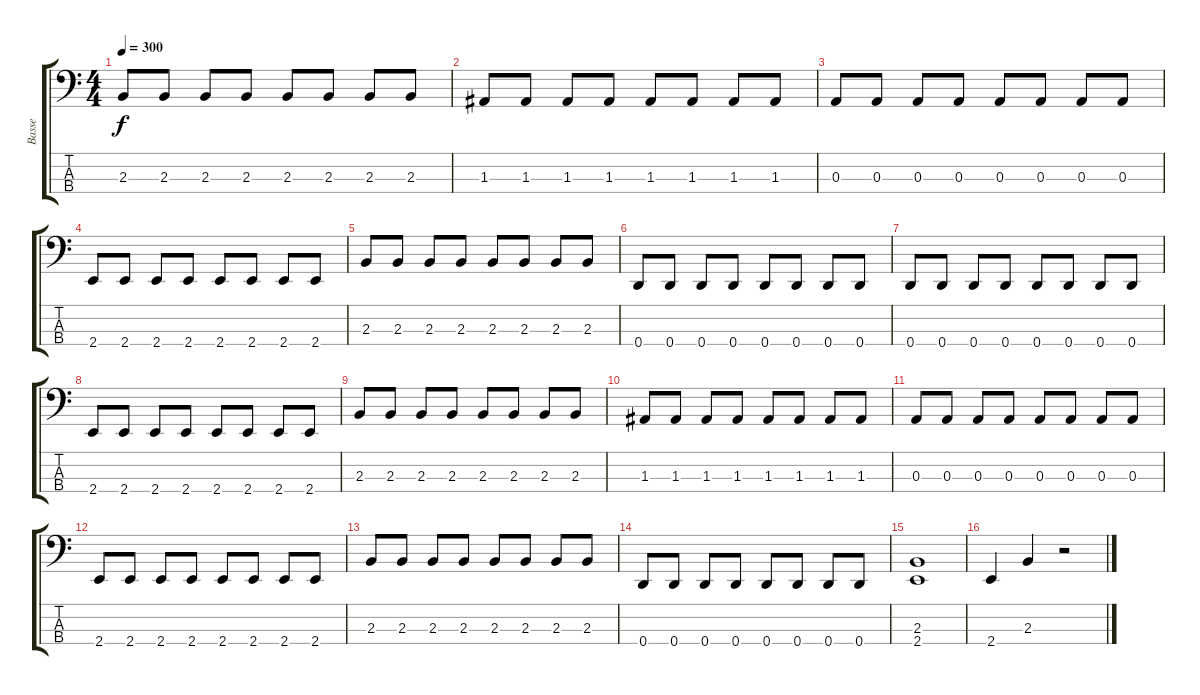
\track ("Basse" "Basse") {instrument slapbass1}
\staff {score tabs}
\tuning (G2 D2 A1 D1) {hide}
\ts (4 4)
\tempo 300
\clef f4
\ks c
2.3.8{dy f} 2.3.8 2.3.8 2.3.8 2.3.8 2.3.8 2.3.8 2.3.8 |
1.3.8 1.3.8 1.3.8 1.3.8 1.3.8 1.3.8 1.3.8 1.3.8 |
0.3.8 0.3.8 0.3.8 0.3.8 0.3.8 0.3.8 0.3.8 0.3.8 |
2.4.8 2.4.8 2.4.8 2.4.8 2.4.8 2.4.8 2.4.8 2.4.8 |
2.3.8 2.3.8 2.3.8 2.3.8 2.3.8 2.3.8 2.3.8 2.3.8 |
0.4.8 0.4.8 0.4.8 0.4.8 0.4.8 0.4.8 0.4.8 0.4.8 |
0.4.8 0.4.8 0.4.8 0.4.8 0.4.8 0.4.8 0.4.8 0.4.8 |
2.4.8 2.4.8 2.4.8 2.4.8 2.4.8 2.4.8 2.4.8 2.4.8 |
2.3.8 2.3.8 2.3.8 2.3.8 2.3.8 2.3.8 2.3.8 2.3.8 |
1.3.8 1.3.8 1.3.8 1.3.8 1.3.8 1.3.8 1.3.8 1.3.8 |
0.3.8 0.3.8 0.3.8 0.3.8 0.3.8 0.3.8 0.3.8 0.3.8 |
2.4.8 2.4.8 2.4.8 2.4.8 2.4.8 2.4.8 2.4.8 2.4.8 |
2.3.8 2.3.8 2.3.8 2.3.8 2.3.8 2.3.8 2.3.8 2.3.8 |
0.4.8 0.4.8 0.4.8 0.4.8 0.4.8 0.4.8 0.4.8 0.4.8 |
(2.3 2.4).1 |
2.4.4 2.3.4 r.2
